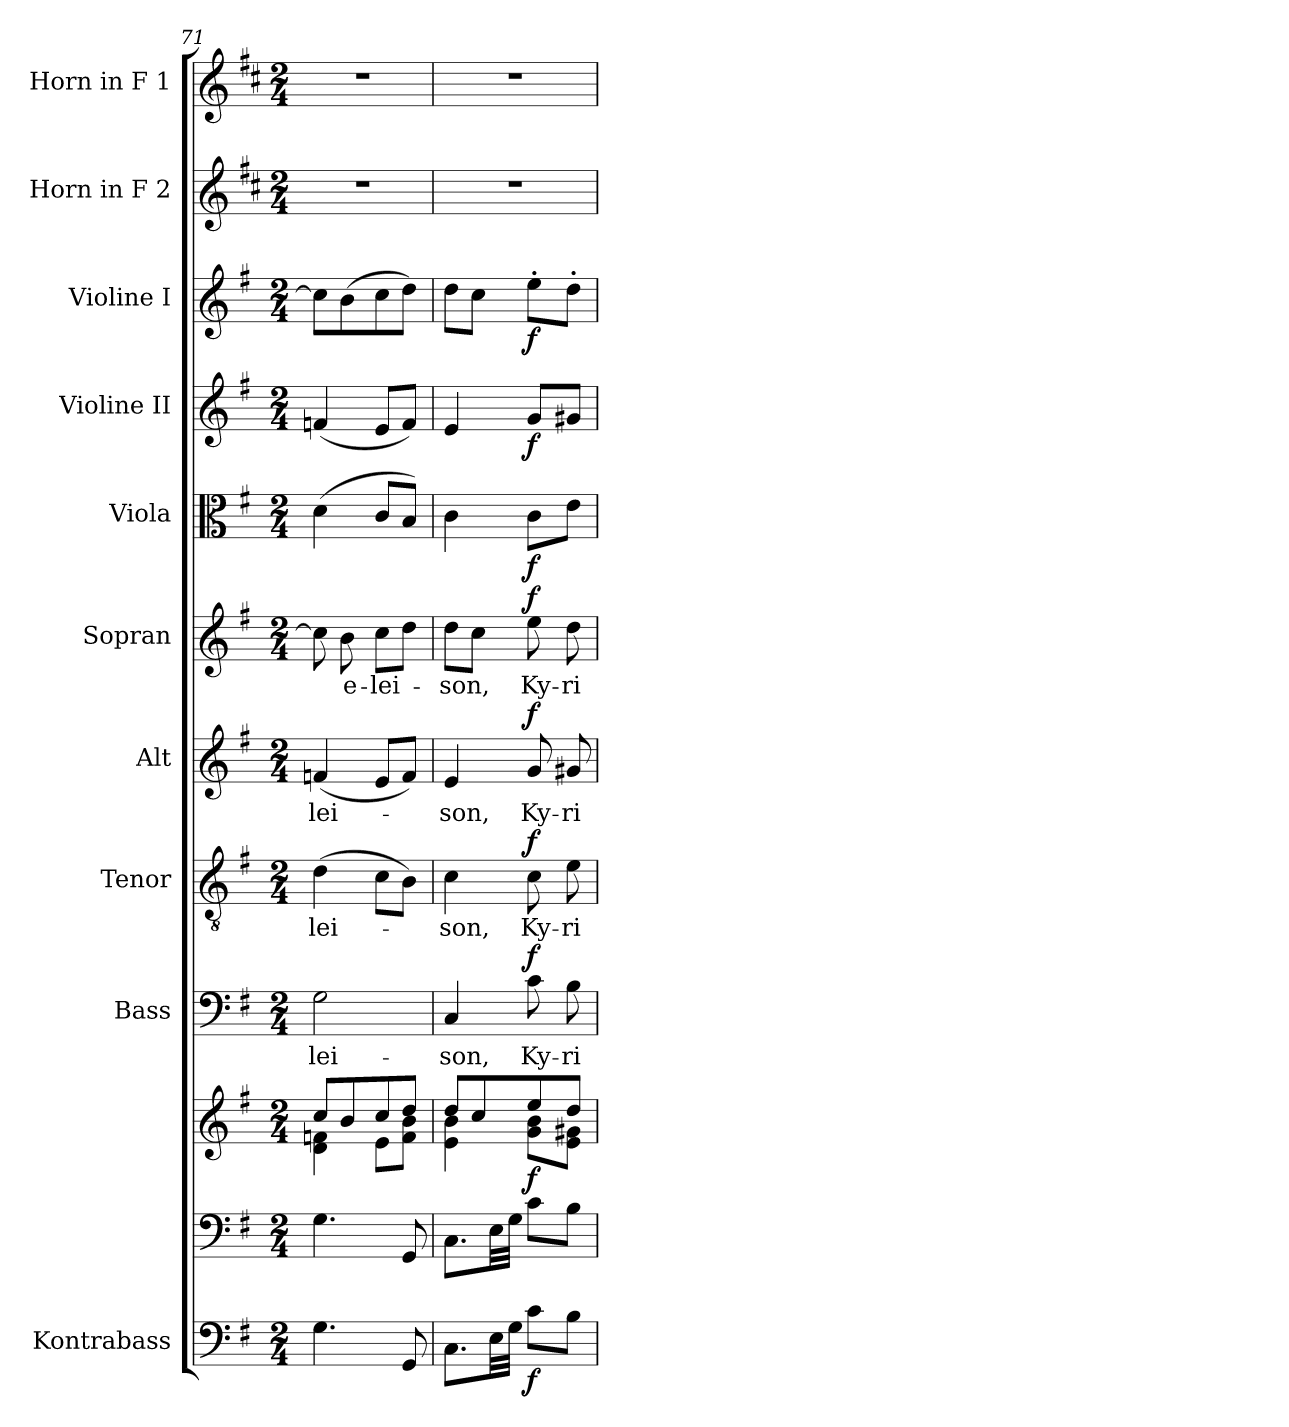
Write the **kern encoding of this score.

**kern	**dynam	**kern	**kern	**dynam	**kern	**text	**dynam	**kern	**text	**dynam	**kern	**text	**dynam	**kern	**text	**dynam	**kern	**dynam	**kern	**dynam	**kern	**dynam	**kern	**kern
*part11	*part11	*part10	*part10	*part10	*part9	*part9	*part9	*part8	*part8	*part8	*part7	*part7	*part7	*part6	*part6	*part6	*part5	*part5	*part4	*part4	*part3	*part3	*part2	*part1
*staff12	*staff12	*staff11	*staff10	*staff10/11	*staff9	*staff9	*staff9	*staff8	*staff8	*staff8	*staff7	*staff7	*staff7	*staff6	*staff6	*staff6	*staff5	*staff5	*staff4	*staff4	*staff3	*staff3	*staff2	*staff1
*I"Kontrabass	*	*	*	*	*I"Bass	*	*	*I"Tenor	*	*	*I"Alt	*	*	*I"Sopran	*	*	*I"Viola	*	*I"Violine II	*	*I"Violine I	*	*I"Horn in F 2	*I"Horn in F 1
*I'Kb.	*	*	*	*	*I'B.	*	*	*I'T.	*	*	*I'A.	*	*	*I'S.	*	*	*I'Vla.	*	*I'Vl. II	*	*I'Vl. I	*	*	*
*clefF4	*	*clefF4	*clefG2	*	*clefF4	*	*	*clefGv2	*	*	*clefG2	*	*	*clefG2	*	*	*clefC3	*	*clefG2	*	*clefG2	*	*clefG2	*clefG2
*ITrd7c12	*	*	*	*	*	*	*	*	*	*	*	*	*	*	*	*	*	*	*	*	*	*	*ITrd4c7	*ITrd4c7
*k[f#]	*	*k[f#]	*k[f#]	*	*k[f#]	*	*	*k[f#]	*	*	*k[f#]	*	*	*k[f#]	*	*	*k[f#]	*	*k[f#]	*	*k[f#]	*	*k[f#]	*k[f#]
*G:	*	*G:	*G:	*	*G:	*	*	*G:	*	*	*G:	*	*	*G:	*	*	*G:	*	*G:	*	*G:	*	*G:	*G:
*M2/4	*	*M2/4	*M2/4	*	*M2/4	*	*	*M2/4	*	*	*M2/4	*	*	*M2/4	*	*	*M2/4	*	*M2/4	*	*M2/4	*	*M2/4	*M2/4
=71	=71	=71	=71	=71	=71	=71	=71	=71	=71	=71	=71	=71	=71	=71	=71	=71	=71	=71	=71	=71	=71	=71	=71	=71
*	*	*	*^	*	*	*	*	*	*	*	*	*	*	*	*	*	*	*	*	*	*	*	*	*
!	!	!	!	!	!	!	!LO:LY:b	!	!	!LO:LY:b	!	!	!LO:LY:b	!	!	!	!	!	!	!	!	!	!	!	!
4.GG\	.	4.G\	8cc/L	4d\ 4fn\	.	2G\	-lei-	.	(>4d\	-lei-	.	(<4fn/	-lei-	.	8cc\]	.	.	(>4d\	.	(<4fn/	.	8cc\L]	.	2r	2r
!	!	!	!	!	!	!	!	!	!	!	!	!	!	!	!	!LO:LY:b	!	!	!	!	!	!	!	!	!
.	.	.	8b/	.	.	.	.	.	.	.	.	.	.	.	8b\	e-	.	.	.	.	.	(>8b\	.	.	.
!	!	!	!	!	!	!	!	!	!	!	!	!	!	!	!	!LO:LY:b	!	!	!	!	!	!	!	!	!
.	.	.	8cc/	8e\L	.	.	.	.	8c\L	.	.	8e/L	.	.	8cc\L	-lei-	.	8c/L	.	8e/L	.	8cc\	.	.	.
8GGG/	.	8GG/	8dd/J	8f\ 8b\J	.	.	.	.	8B\J)	.	.	8f/J)	.	.	8dd\J	.	.	8B/J)	.	8f/J)	.	8dd\J)	.	.	.
=72	=72	=72	=72	=72	=72	=72	=72	=72	=72	=72	=72	=72	=72	=72	=72	=72	=72	=72	=72	=72	=72	=72	=72	=72	=72
!	!	!	!	!	!	!	!LO:LY:b	!	!	!LO:LY:b	!	!	!LO:LY:b	!	!	!LO:LY:b	!	!	!	!	!	!	!	!	!
8.CC\L	.	8.C\L	8dd/L	4e\ 4b\	.	4C/	-son,	.	4c\	-son,	.	4e/	-son,	.	8dd\L	-son,	.	4c\	.	4e/	.	8dd\L	.	2r	2r
.	.	.	8cc/	.	.	.	.	.	.	.	.	.	.	.	8cc\J	.	.	.	.	.	.	8cc\J	.	.	.
32EE\LL	.	32E\LL	.	.	.	.	.	.	.	.	.	.	.	.	.	.	.	.	.	.	.	.	.	.	.
32GG\JJJ	.	32G\JJJ	.	.	.	.	.	.	.	.	.	.	.	.	.	.	.	.	.	.	.	.	.	.	.
!	!LO:DY:b	!	!	!	!LO:DY:b	!	!LO:LY:b	!LO:DY:a	!	!LO:LY:b	!LO:DY:a	!	!LO:LY:b	!LO:DY:a	!	!LO:LY:b	!LO:DY:a	!	!LO:DY:b	!	!LO:DY:b	!	!LO:DY:b	!	!
8C\L	f	8c\L	8ee/	8g\ 8b\L	f	8c\	Ky-	f	8c\	Ky-	f	8g/	Ky-	f	8ee\	Ky-	f	8c\L	f	8g/L	f	8ee'>\L	f	.	.
!	!	!	!	!	!	!	!LO:LY:b	!	!	!LO:LY:b	!	!	!LO:LY:b	!	!	!LO:LY:b	!	!	!	!	!	!	!	!	!
8BB\J	.	8B\J	8dd/J	8e\ 8g#X\J	.	8B\	-ri-	.	8e\	-ri-	.	8g#X/	-ri-	.	8dd\	-ri-	.	8e\J	.	8g#X/J	.	8dd'>\J	.	.	.
*	*	*	*v	*v	*	*	*	*	*	*	*	*	*	*	*	*	*	*	*	*	*	*	*	*	*
=	=	=	=	=	=	=	=	=	=	=	=	=	=	=	=	=	=	=	=	=	=	=	=	=
*-	*-	*-	*-	*-	*-	*-	*-	*-	*-	*-	*-	*-	*-	*-	*-	*-	*-	*-	*-	*-	*-	*-	*-	*-
